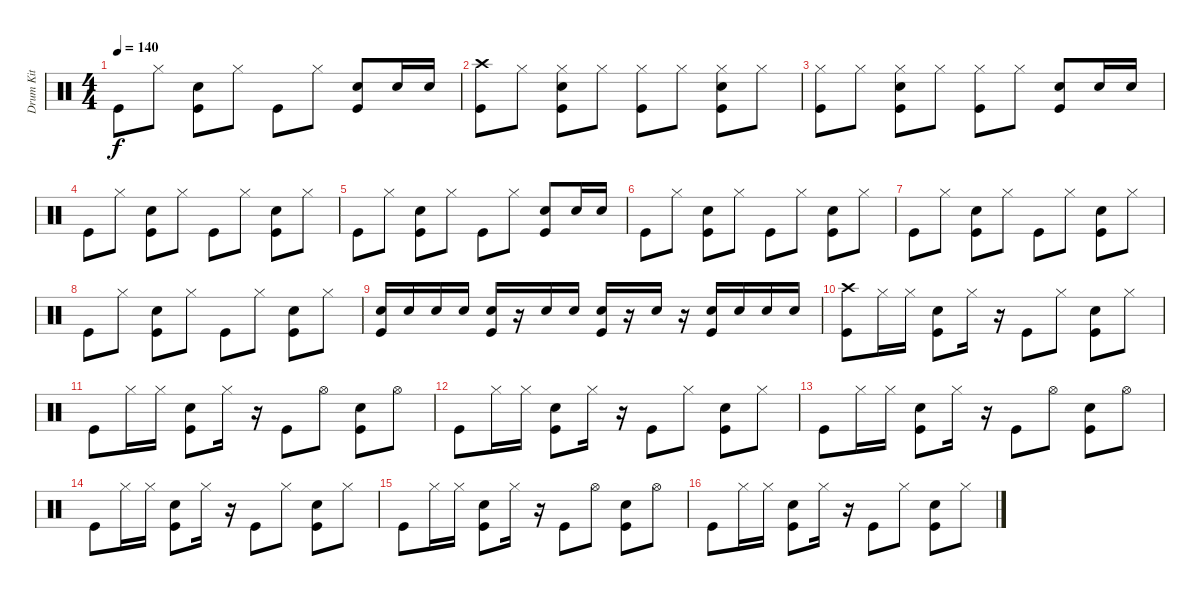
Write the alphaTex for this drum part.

\track ("Drum Kit" "Drum Kit") {instrument percussion}
\staff {score}
\articulation defaults
\ts (4 4)
\tempo 140
\clef neutral
\ks c "Kick (hit)".8{dy f} "Hi-Hat (closed)".8
("Electric Snare (hit)" "Kick (hit)").8 "Hi-Hat (closed)".8 "Kick (hit)".8 "Hi-Hat (closed)".8 ("Electric Snare (hit)" "Kick (hit)").8 "Electric Snare (hit)".16 "Electric Snare (hit)".16 |
("Crash high (hit)" "Kick (hit)").8 "Hi-Hat (closed)".8 ("Hi-Hat (closed)" "Electric Snare (hit)" "Kick (hit)").8 "Hi-Hat (closed)".8 ("Hi-Hat (closed)" "Kick (hit)").8 "Hi-Hat (closed)".8 ("Hi-Hat (closed)" "Electric Snare (hit)" "Kick (hit)").8 "Hi-Hat (closed)".8 |
("Hi-Hat (closed)" "Kick (hit)").8 "Hi-Hat (closed)".8 ("Hi-Hat (closed)" "Electric Snare (hit)" "Kick (hit)").8 "Hi-Hat (closed)".8 ("Hi-Hat (closed)" "Kick (hit)").8 "Hi-Hat (closed)".8 ("Electric Snare (hit)" "Kick (hit)").8 "Electric Snare (hit)".16 "Electric Snare (hit)".16 |
"Kick (hit)".8 "Hi-Hat (closed)".8 ("Electric Snare (hit)" "Kick (hit)").8 "Hi-Hat (closed)".8 "Kick (hit)".8 "Hi-Hat (closed)".8 ("Electric Snare (hit)" "Kick (hit)").8 "Hi-Hat (closed)".8 |
"Kick (hit)".8 "Hi-Hat (closed)".8 ("Electric Snare (hit)" "Kick (hit)").8 "Hi-Hat (closed)".8 "Kick (hit)".8 "Hi-Hat (closed)".8 ("Electric Snare (hit)" "Kick (hit)").8 "Electric Snare (hit)".16 "Electric Snare (hit)".16 |
"Kick (hit)".8 "Hi-Hat (closed)".8 ("Electric Snare (hit)" "Kick (hit)").8 "Hi-Hat (closed)".8 "Kick (hit)".8 "Hi-Hat (closed)".8 ("Electric Snare (hit)" "Kick (hit)").8 "Hi-Hat (closed)".8 |
"Kick (hit)".8 "Hi-Hat (closed)".8 ("Electric Snare (hit)" "Kick (hit)").8 "Hi-Hat (closed)".8 "Kick (hit)".8 "Hi-Hat (closed)".8 ("Electric Snare (hit)" "Kick (hit)").8 "Hi-Hat (closed)".8 |
"Kick (hit)".8 "Hi-Hat (closed)".8 ("Electric Snare (hit)" "Kick (hit)").8 "Hi-Hat (closed)".8 "Kick (hit)".8 "Hi-Hat (closed)".8 ("Electric Snare (hit)" "Kick (hit)").8 "Hi-Hat (closed)".8 |
("Electric Snare (hit)" "Kick (hit)").16 "Electric Snare (hit)".16 "Electric Snare (hit)".16 "Electric Snare (hit)".16 ("Electric Snare (hit)" "Kick (hit)").16 r.16 "Electric Snare (hit)".16 "Electric Snare (hit)".16 ("Electric Snare (hit)" "Kick (hit)").16 r.16 "Electric Snare (hit)".16 r.16 ("Electric Snare (hit)" "Kick (hit)").16 "Electric Snare (hit)".16 "Electric Snare (hit)".16 "Electric Snare (hit)".16 |
("Crash high (hit)" "Kick (hit)").8 "Hi-Hat (closed)".16 "Hi-Hat (closed)".16 ("Electric Snare (hit)" "Kick (hit)").8 "Hi-Hat (closed)".16 r.16 "Kick (hit)".8 "Hi-Hat (closed)".8 ("Electric Snare (hit)" "Kick (hit)").8 "Hi-Hat (closed)".8 |
"Kick (hit)".8 "Hi-Hat (closed)".16 "Hi-Hat (closed)".16 ("Electric Snare (hit)" "Kick (hit)").8 "Hi-Hat (closed)".16 r.16 "Kick (hit)".8 "Hi-Hat (open)".8 ("Electric Snare (hit)" "Kick (hit)").8 "Hi-Hat (open)".8 |
"Kick (hit)".8 "Hi-Hat (closed)".16 "Hi-Hat (closed)".16 ("Electric Snare (hit)" "Kick (hit)").8 "Hi-Hat (closed)".16 r.16 "Kick (hit)".8 "Hi-Hat (closed)".8 ("Electric Snare (hit)" "Kick (hit)").8 "Hi-Hat (closed)".8 |
"Kick (hit)".8 "Hi-Hat (closed)".16 "Hi-Hat (closed)".16 ("Electric Snare (hit)" "Kick (hit)").8 "Hi-Hat (closed)".16 r.16 "Kick (hit)".8 "Hi-Hat (open)".8 ("Electric Snare (hit)" "Kick (hit)").8 "Hi-Hat (open)".8 |
"Kick (hit)".8 "Hi-Hat (closed)".16 "Hi-Hat (closed)".16 ("Electric Snare (hit)" "Kick (hit)").8 "Hi-Hat (closed)".16 r.16 "Kick (hit)".8 "Hi-Hat (closed)".8 ("Electric Snare (hit)" "Kick (hit)").8 "Hi-Hat (closed)".8 |
"Kick (hit)".8 "Hi-Hat (closed)".16 "Hi-Hat (closed)".16 ("Electric Snare (hit)" "Kick (hit)").8 "Hi-Hat (closed)".16 r.16 "Kick (hit)".8 "Hi-Hat (open)".8 ("Electric Snare (hit)" "Kick (hit)").8 "Hi-Hat (open)".8 |
"Kick (hit)".8 "Hi-Hat (closed)".16 "Hi-Hat (closed)".16 ("Electric Snare (hit)" "Kick (hit)").8 "Hi-Hat (closed)".16 r.16 "Kick (hit)".8 "Hi-Hat (closed)".8 ("Electric Snare (hit)" "Kick (hit)").8 "Hi-Hat (closed)".8
